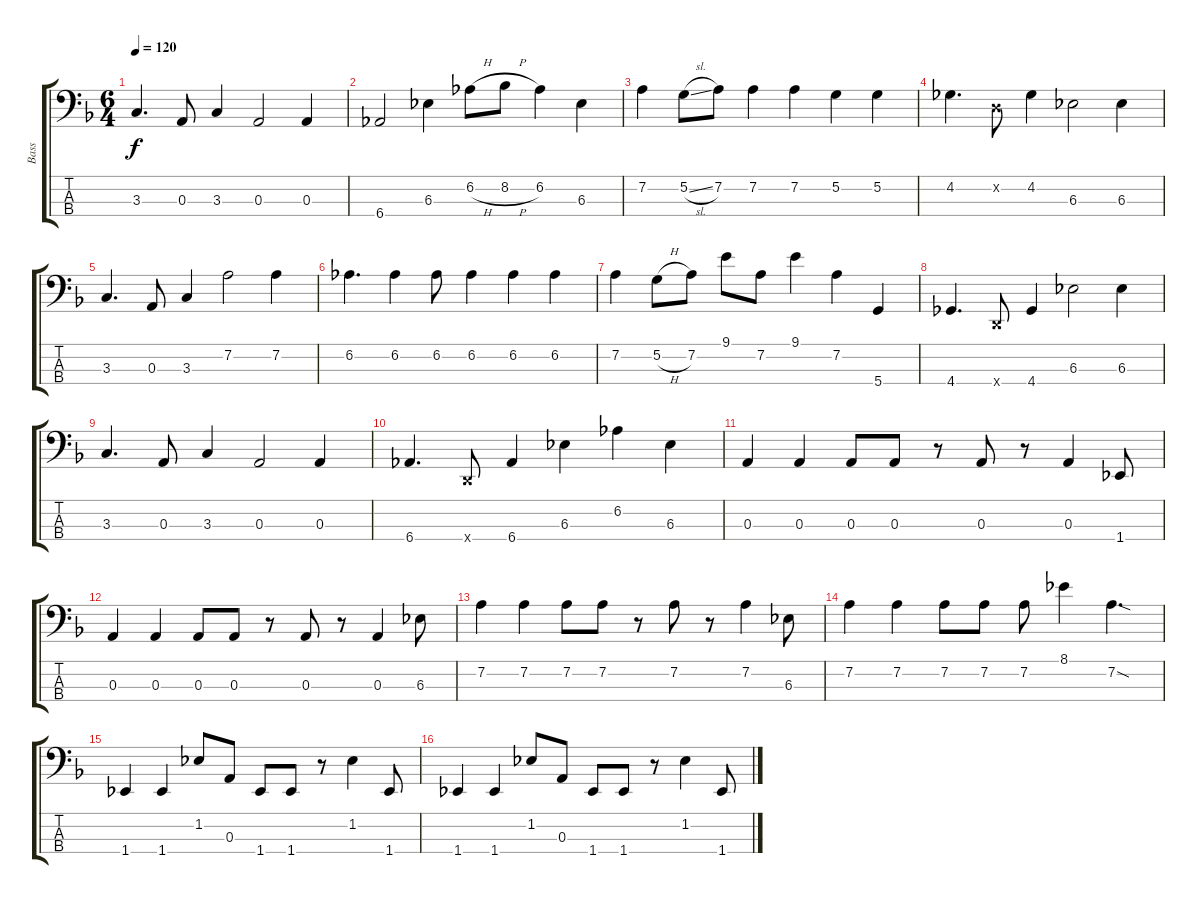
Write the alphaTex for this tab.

\track ("Bass" "Bass") {instrument electricbassfinger}
\staff {score tabs}
\tuning (G2 D2 A1 D1) {hide}
\ts (6 4)
\tempo 120
\clef f4
\ks f
3.3.4{d dy f} 0.3.8 3.3.4 0.3.2 0.3.4 |
6.4.2 6.3.4 6.2{h}.8 8.2{h}.8 6.2.4 6.3.4 |
7.2.4 5.2{sl}.8 7.2.8 7.2.4 7.2.4 5.2.4 5.2.4 |
4.2.4{d} 0.2{x}.8 4.2.4 6.3.2 6.3.4 |
3.3.4{d} 0.3.8 3.3.4 7.2.2 7.2.4 |
6.2.4{d} 6.2.4 6.2.8 6.2.4 6.2.4 6.2.4 |
7.2.4 5.2{h}.8 7.2.8 9.1.8 7.2.8 9.1.4 7.2.4 5.4.4 |
4.4.4{d} 0.4{x}.8 4.4.4 6.3.2 6.3.4 |
3.3.4{d} 0.3.8 3.3.4 0.3.2 0.3.4 |
6.4.4{d} 0.4{x}.8 6.4.4 6.3.4 6.2.4 6.3.4 |
0.3.4 0.3.4 0.3.8 0.3.8 r.8 0.3.8 r.8 0.3.4 1.4.8 |
0.3.4 0.3.4 0.3.8 0.3.8 r.8 0.3.8 r.8 0.3.4 6.3.8 |
7.2.4 7.2.4 7.2.8 7.2.8 r.8 7.2.8 r.8 7.2.4 6.3.8 |
7.2.4 7.2.4 7.2.8 7.2.8 7.2.8 8.1.4 7.2{sod}.4{d} |
1.4.4 1.4.4 1.2.8 0.3.8 1.4.8 1.4.8 r.8 1.2.4 1.4.8 |
1.4.4 1.4.4 1.2.8 0.3.8 1.4.8 1.4.8 r.8 1.2.4 1.4.8
